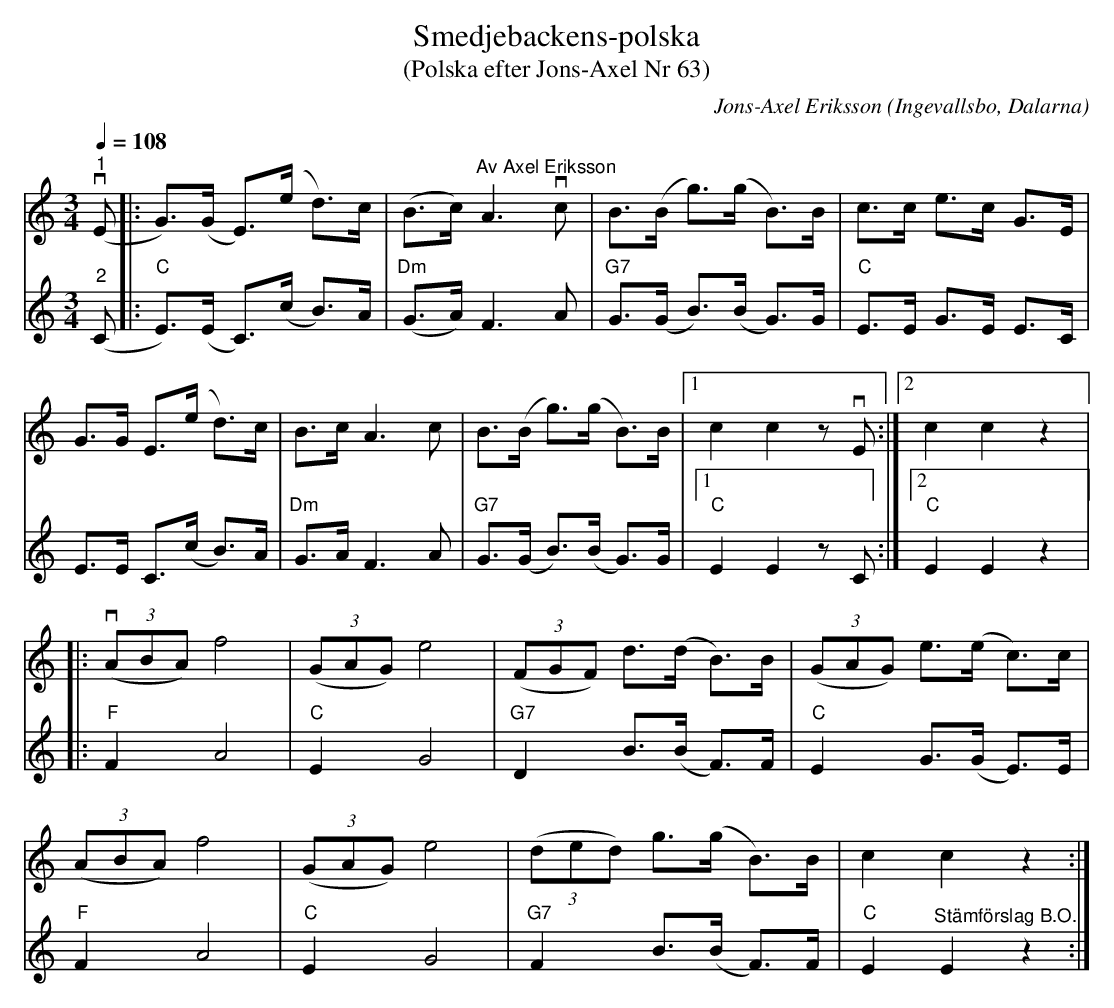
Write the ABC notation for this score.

X:1
T:Smedjebackens-polska
T:(Polska efter Jons-Axel Nr 63)
C:Jons-Axel Eriksson
O:Ingevallsbo, Dalarna
L:1/8
Q:1/4=108
M:3/4
K:C
V:1
"^1"v (E |: G>)(G E>)(e d>)c | (B>c)"^Av Axel Eriksson" A3v c | B>(B g>)(g B>)B | c>c e>c G>E |
G>G E>(e d>)c | B>c A3 c | B>(B g>)(g B>)B |1 c2 c2 zv E :|2 c2 c2 z2 |:v
(3(ABA) f4 | (3(GAG) e4 | (3(FGF) d>(d B>)B | (3(GAG) e>(e c>)c |
(3(ABA) f4 | (3(GAG) e4 | (3(ded) g>(g B>)B | c2 c2 z2 :|
V:2
"^2" (C |:"C" E>)(E C>)(c B>)A |"Dm" (G>A) F3 A |"G7" G>(G B>)(B G>)G |"C" E>E G>E E>C |
E>E C>(c B>)A |"Dm" G>A F3 A |"G7" G>(G B>)(B G>)G |1"C" E2 E2 z C :|2"C" E2 E2 z2 |:
"F" F2 A4 | "C" E2 G4 |"G7" D2 B>(B F>)F |"C" E2 G>(G E>)E |
"F" F2 A4 |"C" E2 G4 | "G7" F2 B>(B F>)F |"C"  E2 "^Stämförslag B.O." E2 z2 :|
